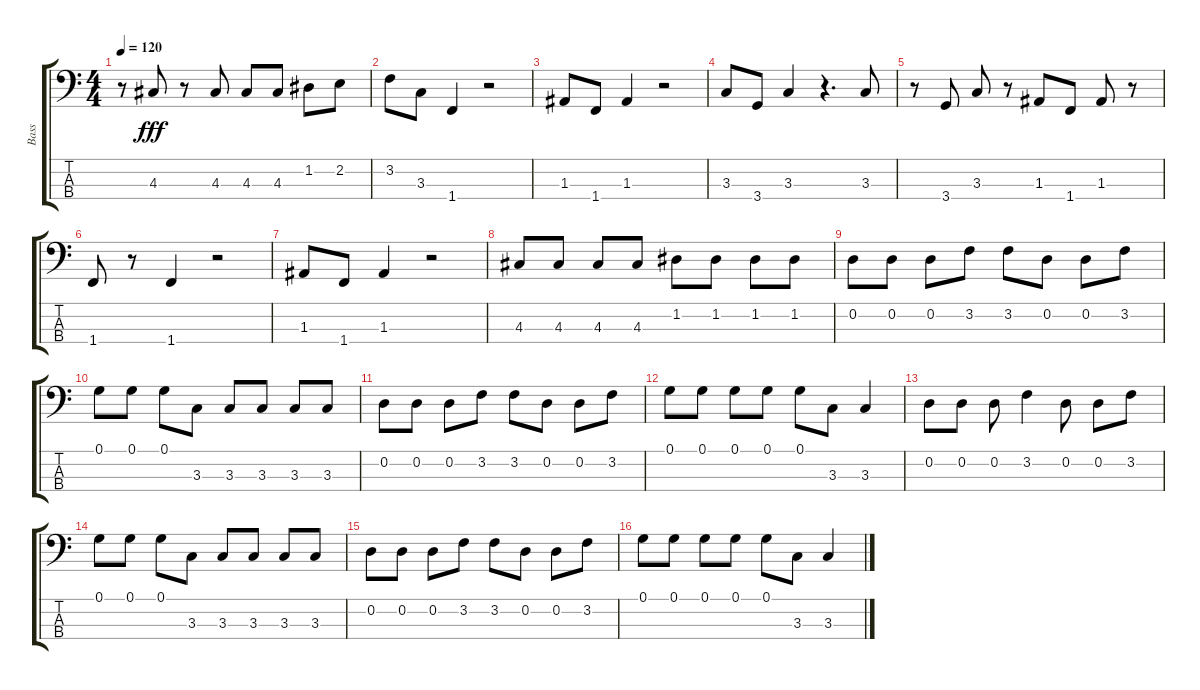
\track ("Bass" "Bass") {instrument synthbass2}
\staff {score tabs}
\tuning (G2 D2 A1 E1) {hide}
\ts (4 4)
\tempo 120
\clef f4
\ks c
r.8{dy fff} 4.3.8 r.8 4.3.8 4.3.8 4.3.8 1.2.8 2.2.8 |
3.2.8 3.3.8 1.4.4 r.2 |
1.3.8 1.4.8 1.3.4 r.2 |
3.3.8 3.4.8 3.3.4 r.4{d} 3.3.8 |
r.8 3.4.8 3.3.8 r.8 1.3.8 1.4.8 1.3.8 r.8 |
1.4.8 r.8 1.4.4 r.2 |
1.3.8 1.4.8 1.3.4 r.2 |
4.3.8 4.3.8 4.3.8 4.3.8 1.2.8 1.2.8 1.2.8 1.2.8 |
0.2.8 0.2.8 0.2.8 3.2.8 3.2.8 0.2.8 0.2.8 3.2.8 |
0.1.8 0.1.8 0.1.8 3.3.8 3.3.8 3.3.8 3.3.8 3.3.8 |
0.2.8 0.2.8 0.2.8 3.2.8 3.2.8 0.2.8 0.2.8 3.2.8 |
0.1.8 0.1.8 0.1.8 0.1.8 0.1.8 3.3.8 3.3.4 |
0.2.8 0.2.8 0.2.8 3.2.4 0.2.8 0.2.8 3.2.8 |
0.1.8 0.1.8 0.1.8 3.3.8 3.3.8 3.3.8 3.3.8 3.3.8 |
0.2.8 0.2.8 0.2.8 3.2.8 3.2.8 0.2.8 0.2.8 3.2.8 |
0.1.8 0.1.8 0.1.8 0.1.8 0.1.8 3.3.8 3.3.4
